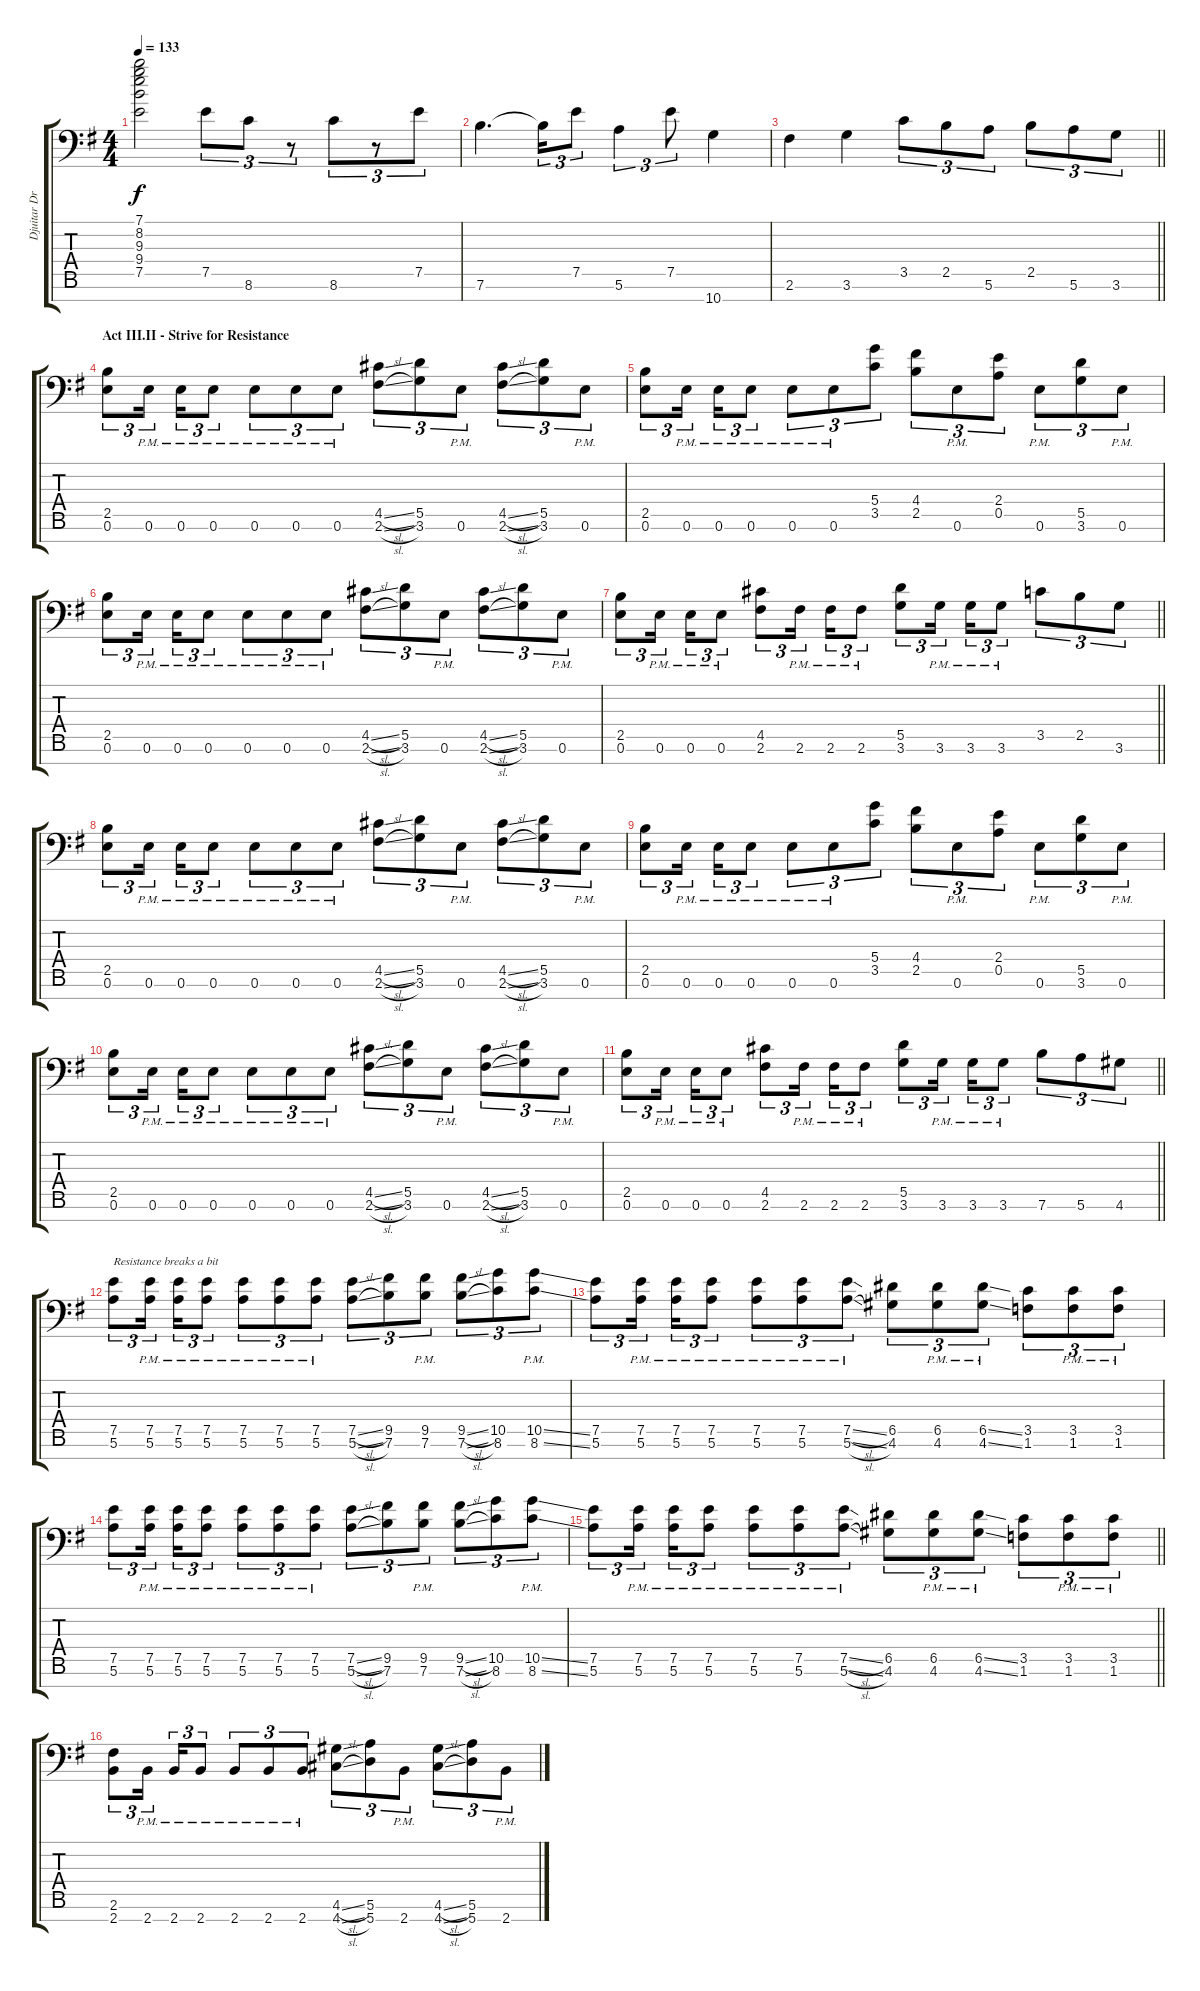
\track ("Djuitar Dropped A" "Djuitar Dr") {instrument distortionguitar}
\staff {score tabs}
\tuning (E4 B3 G3 D3 A2 E2 A1) {hide}
\ts (4 4)
\tempo 133
\clef f4
\ks eminor
(7.1{t} 8.2{t} 9.3{t} 9.4{t} 7.5{t}).2{dy f} 7.5.8{tu (3 2) balance 8} 8.6.8{tu (3 2)} r.8{tu (3 2)} 8.6.8{tu (3 2)} r.8{tu (3 2)} 7.5.8{tu (3 2)} |
7.6.4{d} 7.6{t}.16{tu (3 2)} 7.5.8{tu (3 2)} 5.6.4{tu (3 2)} 7.5.8{tu (3 2)} 10.7.4 |
\barLineRight lightlight
2.6.4 3.6.4 3.5.8{tu (3 2)} 2.5.8{tu (3 2)} 5.6.8{tu (3 2)} 2.5.8{tu (3 2)} 5.6.8{tu (3 2)} 3.6.8{tu (3 2)} |
\section ("" "Act III.II - Strive for Resistance")
(2.5 0.6).8{tu (3 2) balance 16} 0.6{pm}.16{tu (3 2) beam splitsecondary} 0.6{pm}.16{tu (3 2)} 0.6{pm}.8{tu (3 2)} 0.6{pm}.8{tu (3 2)} 0.6{pm}.8{tu (3 2)} 0.6{pm}.8{tu (3 2)} (4.5{sl} 2.6{sl}).8{tu (3 2)} (5.5 3.6).8{tu (3 2)} 0.6{pm}.8{tu (3 2)} (4.5{sl} 2.6{sl}).8{tu (3 2)} (5.5 3.6).8{tu (3 2)} 0.6{pm}.8{tu (3 2)} |
(2.5 0.6).8{tu (3 2)} 0.6{pm}.16{tu (3 2) beam splitsecondary} 0.6{pm}.16{tu (3 2)} 0.6{pm}.8{tu (3 2)} 0.6{pm}.8{tu (3 2)} 0.6{pm}.8{tu (3 2)} (5.4 3.5).8{tu (3 2)} (4.4 2.5).8{tu (3 2)} 0.6{pm}.8{tu (3 2)} (2.4 0.5).8{tu (3 2)} 0.6{pm}.8{tu (3 2)} (5.5 3.6).8{tu (3 2)} 0.6{pm}.8{tu (3 2)} |
(2.5 0.6).8{tu (3 2)} 0.6{pm}.16{tu (3 2) beam splitsecondary} 0.6{pm}.16{tu (3 2)} 0.6{pm}.8{tu (3 2)} 0.6{pm}.8{tu (3 2)} 0.6{pm}.8{tu (3 2)} 0.6{pm}.8{tu (3 2)} (4.5{sl} 2.6{sl}).8{tu (3 2)} (5.5 3.6).8{tu (3 2)} 0.6{pm}.8{tu (3 2)} (4.5{sl} 2.6{sl}).8{tu (3 2)} (5.5 3.6).8{tu (3 2)} 0.6{pm}.8{tu (3 2)} |
\barLineRight lightlight
(2.5 0.6).8{tu (3 2)} 0.6{pm}.16{tu (3 2) beam splitsecondary} 0.6{pm}.16{tu (3 2)} 0.6{pm}.8{tu (3 2)} (4.5 2.6).8{tu (3 2)} 2.6{pm}.16{tu (3 2) beam splitsecondary} 2.6{pm}.16{tu (3 2)} 2.6{pm}.8{tu (3 2)} (5.5 3.6).8{tu (3 2)} 3.6{pm}.16{tu (3 2) beam splitsecondary} 3.6{pm}.16{tu (3 2)} 3.6{pm}.8{tu (3 2)} 3.5.8{tu (3 2)} 2.5.8{tu (3 2)} 3.6.8{tu (3 2)} |
(2.5 0.6).8{tu (3 2)} 0.6{pm}.16{tu (3 2) beam splitsecondary} 0.6{pm}.16{tu (3 2)} 0.6{pm}.8{tu (3 2)} 0.6{pm}.8{tu (3 2)} 0.6{pm}.8{tu (3 2)} 0.6{pm}.8{tu (3 2)} (4.5{sl} 2.6{sl}).8{tu (3 2)} (5.5 3.6).8{tu (3 2)} 0.6{pm}.8{tu (3 2)} (4.5{sl} 2.6{sl}).8{tu (3 2)} (5.5 3.6).8{tu (3 2)} 0.6{pm}.8{tu (3 2)} |
(2.5 0.6).8{tu (3 2)} 0.6{pm}.16{tu (3 2) beam splitsecondary} 0.6{pm}.16{tu (3 2)} 0.6{pm}.8{tu (3 2)} 0.6{pm}.8{tu (3 2)} 0.6{pm}.8{tu (3 2)} (5.4 3.5).8{tu (3 2)} (4.4 2.5).8{tu (3 2)} 0.6{pm}.8{tu (3 2)} (2.4 0.5).8{tu (3 2)} 0.6{pm}.8{tu (3 2)} (5.5 3.6).8{tu (3 2)} 0.6{pm}.8{tu (3 2)} |
(2.5 0.6).8{tu (3 2)} 0.6{pm}.16{tu (3 2) beam splitsecondary} 0.6{pm}.16{tu (3 2)} 0.6{pm}.8{tu (3 2)} 0.6{pm}.8{tu (3 2)} 0.6{pm}.8{tu (3 2)} 0.6{pm}.8{tu (3 2)} (4.5{sl} 2.6{sl}).8{tu (3 2)} (5.5 3.6).8{tu (3 2)} 0.6{pm}.8{tu (3 2)} (4.5{sl} 2.6{sl}).8{tu (3 2)} (5.5 3.6).8{tu (3 2)} 0.6{pm}.8{tu (3 2)} |
\barLineRight lightlight
(2.5 0.6).8{tu (3 2)} 0.6{pm}.16{tu (3 2) beam splitsecondary} 0.6{pm}.16{tu (3 2)} 0.6{pm}.8{tu (3 2)} (4.5 2.6).8{tu (3 2)} 2.6{pm}.16{tu (3 2) beam splitsecondary} 2.6{pm}.16{tu (3 2)} 2.6{pm}.8{tu (3 2)} (5.5 3.6).8{tu (3 2)} 3.6{pm}.16{tu (3 2) beam splitsecondary} 3.6{pm}.16{tu (3 2)} 3.6{pm}.8{tu (3 2)} 7.6.8{tu (3 2)} 5.6.8{tu (3 2)} 4.6.8{tu (3 2)} |
(7.5 5.6).8{tu (3 2) txt "Resistance breaks a bit" balance 8} (7.5{pm} 5.6{pm}).16{tu (3 2) beam splitsecondary} (7.5{pm} 5.6{pm}).16{tu (3 2)} (7.5{pm} 5.6{pm}).8{tu (3 2)} (7.5{pm} 5.6{pm}).8{tu (3 2)} (7.5{pm} 5.6{pm}).8{tu (3 2)} (7.5{pm} 5.6{pm}).8{tu (3 2)} (7.5{sl} 5.6{sl}).8{tu (3 2)} (9.5 7.6).8{tu (3 2)} (9.5{pm} 7.6{pm}).8{tu (3 2)} (9.5{sl} 7.6{sl}).8{tu (3 2)} (10.5 8.6).8{tu (3 2)} (10.5{ss pm} 8.6{ss pm}).8{tu (3 2)} |
(7.5 5.6).8{tu (3 2)} (7.5{pm} 5.6{pm}).16{tu (3 2) beam splitsecondary} (7.5{pm} 5.6{pm}).16{tu (3 2)} (7.5{pm} 5.6{pm}).8{tu (3 2)} (7.5{pm} 5.6{pm}).8{tu (3 2)} (7.5{pm} 5.6{pm}).8{tu (3 2)} (7.5{sl pm} 5.6{sl pm}).8{tu (3 2)} (6.5 4.6).8{tu (3 2)} (6.5{pm} 4.6{pm}).8{tu (3 2)} (6.5{ss pm} 4.6{ss pm}).8{tu (3 2)} (3.5 1.6).8{tu (3 2)} (3.5{pm} 1.6{pm}).8{tu (3 2)} (3.5{pm} 1.6{pm}).8{tu (3 2)} |
(7.5 5.6).8{tu (3 2)} (7.5{pm} 5.6{pm}).16{tu (3 2) beam splitsecondary} (7.5{pm} 5.6{pm}).16{tu (3 2)} (7.5{pm} 5.6{pm}).8{tu (3 2)} (7.5{pm} 5.6{pm}).8{tu (3 2)} (7.5{pm} 5.6{pm}).8{tu (3 2)} (7.5{pm} 5.6{pm}).8{tu (3 2)} (7.5{sl} 5.6{sl}).8{tu (3 2)} (9.5 7.6).8{tu (3 2)} (9.5{pm} 7.6{pm}).8{tu (3 2)} (9.5{sl} 7.6{sl}).8{tu (3 2)} (10.5 8.6).8{tu (3 2)} (10.5{ss pm} 8.6{ss pm}).8{tu (3 2)} |
\barLineRight lightlight
(7.5 5.6).8{tu (3 2)} (7.5{pm} 5.6{pm}).16{tu (3 2) beam splitsecondary} (7.5{pm} 5.6{pm}).16{tu (3 2)} (7.5{pm} 5.6{pm}).8{tu (3 2)} (7.5{pm} 5.6{pm}).8{tu (3 2)} (7.5{pm} 5.6{pm}).8{tu (3 2)} (7.5{sl pm} 5.6{sl pm}).8{tu (3 2)} (6.5 4.6).8{tu (3 2)} (6.5{pm} 4.6{pm}).8{tu (3 2)} (6.5{ss pm} 4.6{ss pm}).8{tu (3 2)} (3.5 1.6).8{tu (3 2)} (3.5{pm} 1.6{pm}).8{tu (3 2)} (3.5{pm} 1.6{pm}).8{tu (3 2)} |
(2.6 2.7).8{tu (3 2)} 2.7{pm}.16{tu (3 2) beam splitsecondary} 2.7{pm}.16{tu (3 2)} 2.7{pm}.8{tu (3 2)} 2.7{pm}.8{tu (3 2)} 2.7{pm}.8{tu (3 2)} 2.7{pm}.8{tu (3 2)} (4.6{sl} 4.7{sl}).8{tu (3 2)} (5.6 5.7).8{tu (3 2)} 2.7{pm}.8{tu (3 2)} (4.6{sl} 4.7{sl}).8{tu (3 2)} (5.6 5.7).8{tu (3 2)} 2.7{pm}.8{tu (3 2)}
